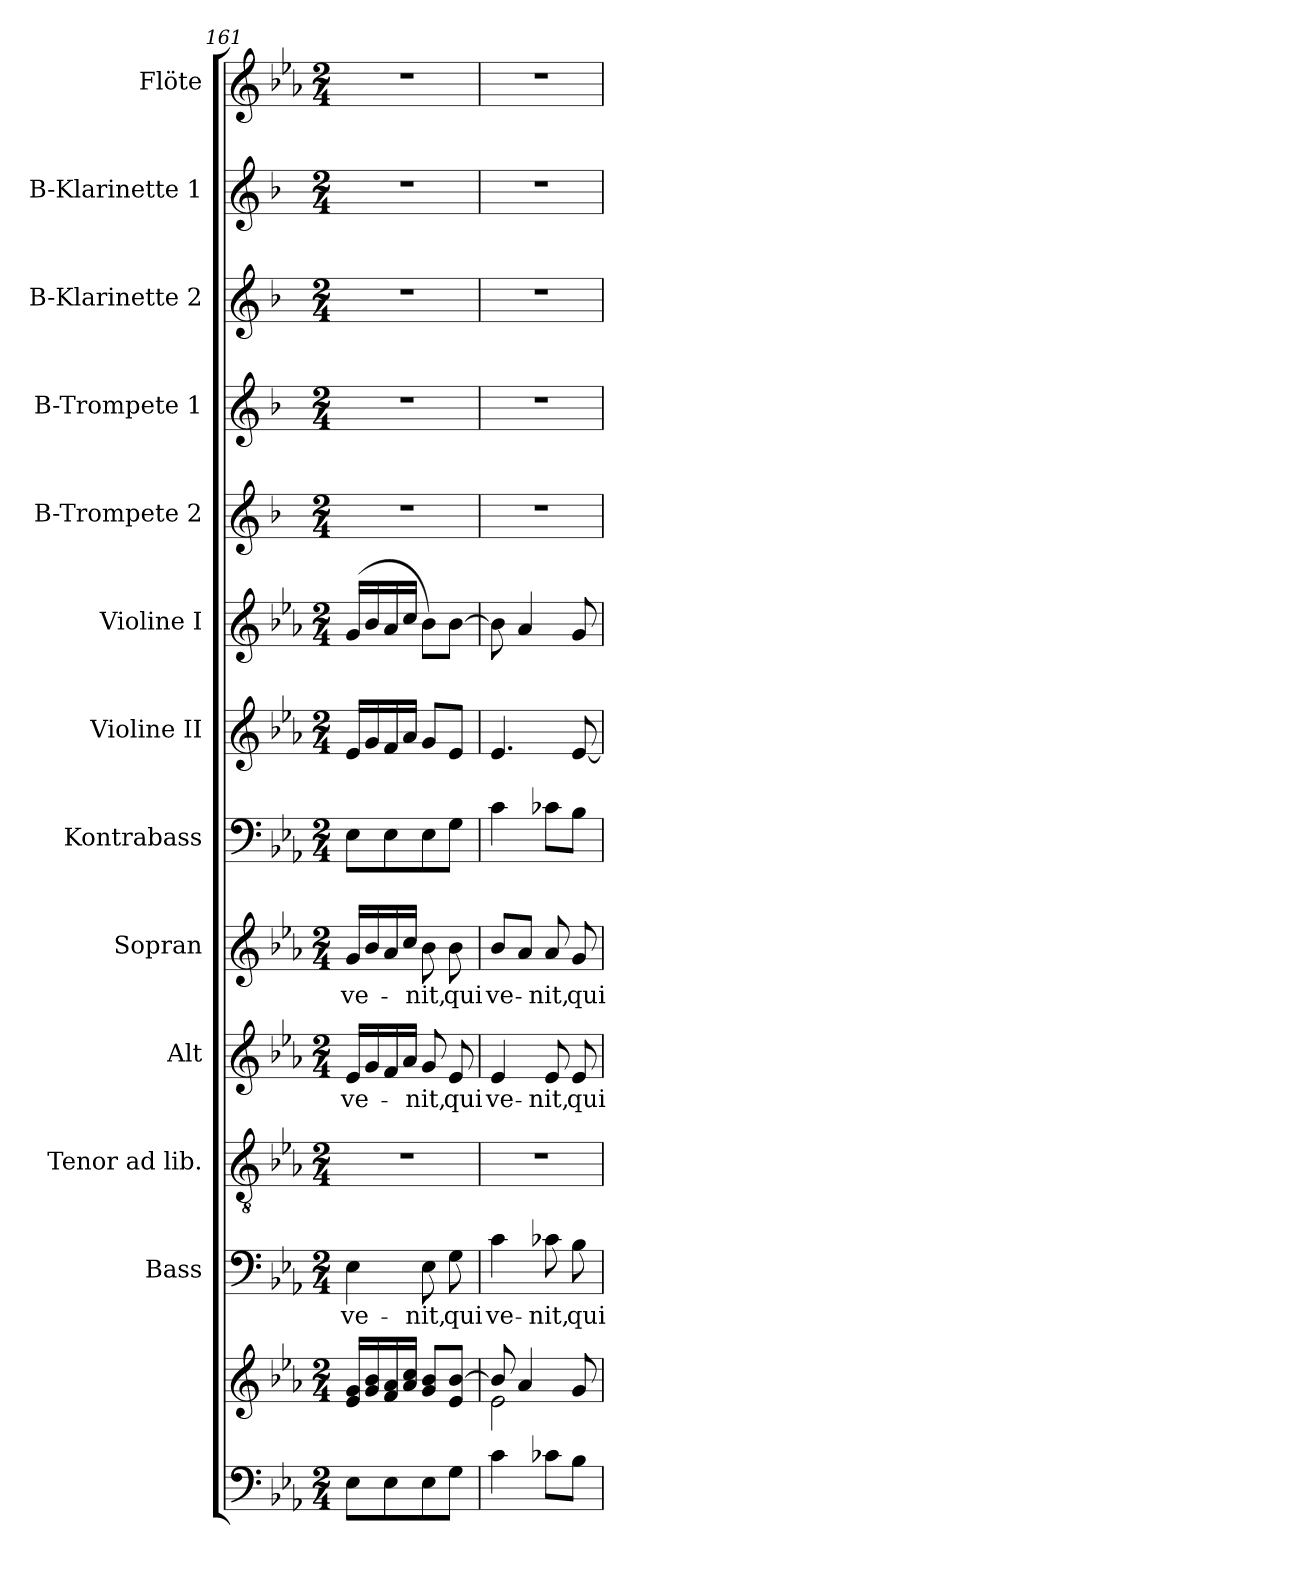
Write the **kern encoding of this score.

**kern	**kern	**kern	**text	**kern	**kern	**text	**kern	**text	**kern	**kern	**kern	**kern	**kern	**kern	**kern	**kern
*part13	*part13	*part12	*part12	*part11	*part10	*part10	*part9	*part9	*part8	*part7	*part6	*part5	*part4	*part3	*part2	*part1
*staff14	*staff13	*staff12	*staff12	*staff11	*staff10	*staff10	*staff9	*staff9	*staff8	*staff7	*staff6	*staff5	*staff4	*staff3	*staff2	*staff1
*	*	*I"Bass	*	*I"Tenor ad lib.	*I"Alt	*	*I"Sopran	*	*I"Kontrabass	*I"Violine II	*I"Violine I	*I"B-Trompete 2	*I"B-Trompete 1	*I"B-Klarinette 2	*I"B-Klarinette 1	*I"Flöte
*	*	*I'B.	*	*I'T.	*I'A.	*	*I'S.	*	*I'Kb.	*I'Vl. II	*I'Vl. I	*I'B Trp. 2	*I'B Trp. 1	*I'B Kl. 2	*I'B Kl. 1	*I'Fl.
*clefF4	*clefG2	*clefF4	*	*clefGv2	*clefG2	*	*clefG2	*	*clefF4	*clefG2	*clefG2	*clefG2	*clefG2	*clefG2	*clefG2	*clefG2
*	*	*	*	*	*	*	*	*	*ITrd7c12	*	*	*ITrd1c2	*ITrd1c2	*ITrd1c2	*ITrd1c2	*
*k[b-e-a-]	*k[b-e-a-]	*k[b-e-a-]	*	*k[b-e-a-]	*k[b-e-a-]	*	*k[b-e-a-]	*	*k[b-e-a-]	*k[b-e-a-]	*k[b-e-a-]	*k[b-e-a-]	*k[b-e-a-]	*k[b-e-a-]	*k[b-e-a-]	*k[b-e-a-]
*E-:	*E-:	*E-:	*	*E-:	*E-:	*	*E-:	*	*E-:	*E-:	*E-:	*E-:	*E-:	*E-:	*E-:	*E-:
*M2/4	*M2/4	*M2/4	*	*M2/4	*M2/4	*	*M2/4	*	*M2/4	*M2/4	*M2/4	*M2/4	*M2/4	*M2/4	*M2/4	*M2/4
=161	=161	=161	=161	=161	=161	=161	=161	=161	=161	=161	=161	=161	=161	=161	=161	=161
!	!	!	!LO:LY:b	!	!	!LO:LY:b	!	!LO:LY:b	!	!	!	!	!	!	!	!
8E-\L	16e-/ 16g/LL	4E-\	ve-	2r	16e-/LL	ve-	16g/LL	ve-	8EE-\L	16e-/LL	(>16g/LL	2r	2r	2r	2r	2r
.	16g/ 16b-/	.	.	.	16g/	.	16b-/	.	.	16g/	16b-/	.	.	.	.	.
8E-\	16f/ 16a-/	.	.	.	16f/	.	16a-/	.	8EE-\	16f/	16a-/	.	.	.	.	.
.	16a-/ 16cc/JJ	.	.	.	16a-/JJ	.	16cc/JJ	.	.	16a-/JJ	16cc/JJ	.	.	.	.	.
!	!	!	!LO:LY:b	!	!	!LO:LY:b	!	!LO:LY:b	!	!	!	!	!	!	!	!
8E-\	8g/ 8b-/L	8E-\	-nit,	.	8g/	-nit,	8b-\	-nit,	8EE-\	8g/L	8b-\L)	.	.	.	.	.
!	!	!	!LO:LY:b	!	!	!LO:LY:b	!	!LO:LY:b	!	!	!	!	!	!	!	!
8G\J	8e-/ [>8b-/J	8G\	qui	.	8e-/	qui	8b-\	qui	8GG\J	8e-/J	[8b-\J	.	.	.	.	.
=162	=162	=162	=162	=162	=162	=162	=162	=162	=162	=162	=162	=162	=162	=162	=162	=162
*	*^	*	*	*	*	*	*	*	*	*	*	*	*	*	*	*
!	!	!	!	!LO:LY:b	!	!	!LO:LY:b	!	!LO:LY:b	!	!	!	!	!	!	!	!
4c\	8b-/]	2e-\	4c\	ve-	2r	4e-/	ve-	8b-/L	ve-	4C\	4.e-/	8b-\]	2r	2r	2r	2r	2r
.	4a-/	.	.	.	.	.	.	8a-/J	.	.	.	4a-/	.	.	.	.	.
!	!	!	!	!LO:LY:b	!	!	!LO:LY:b	!	!LO:LY:b	!	!	!	!	!	!	!	!
8c-X\L	.	.	8c-X\	-nit,	.	8e-/	-nit,	8a-/	-nit,	8C-X\L	.	.	.	.	.	.	.
!	!	!	!	!LO:LY:b	!	!	!LO:LY:b	!	!LO:LY:b	!	!	!	!	!	!	!	!
8B-\J	8g/	.	8B-\	qui	.	8e-/	qui	8g/	qui	8BB-\J	[8e-/	8g/	.	.	.	.	.
*	*v	*v	*	*	*	*	*	*	*	*	*	*	*	*	*	*	*
=	=	=	=	=	=	=	=	=	=	=	=	=	=	=	=	=
*-	*-	*-	*-	*-	*-	*-	*-	*-	*-	*-	*-	*-	*-	*-	*-	*-
